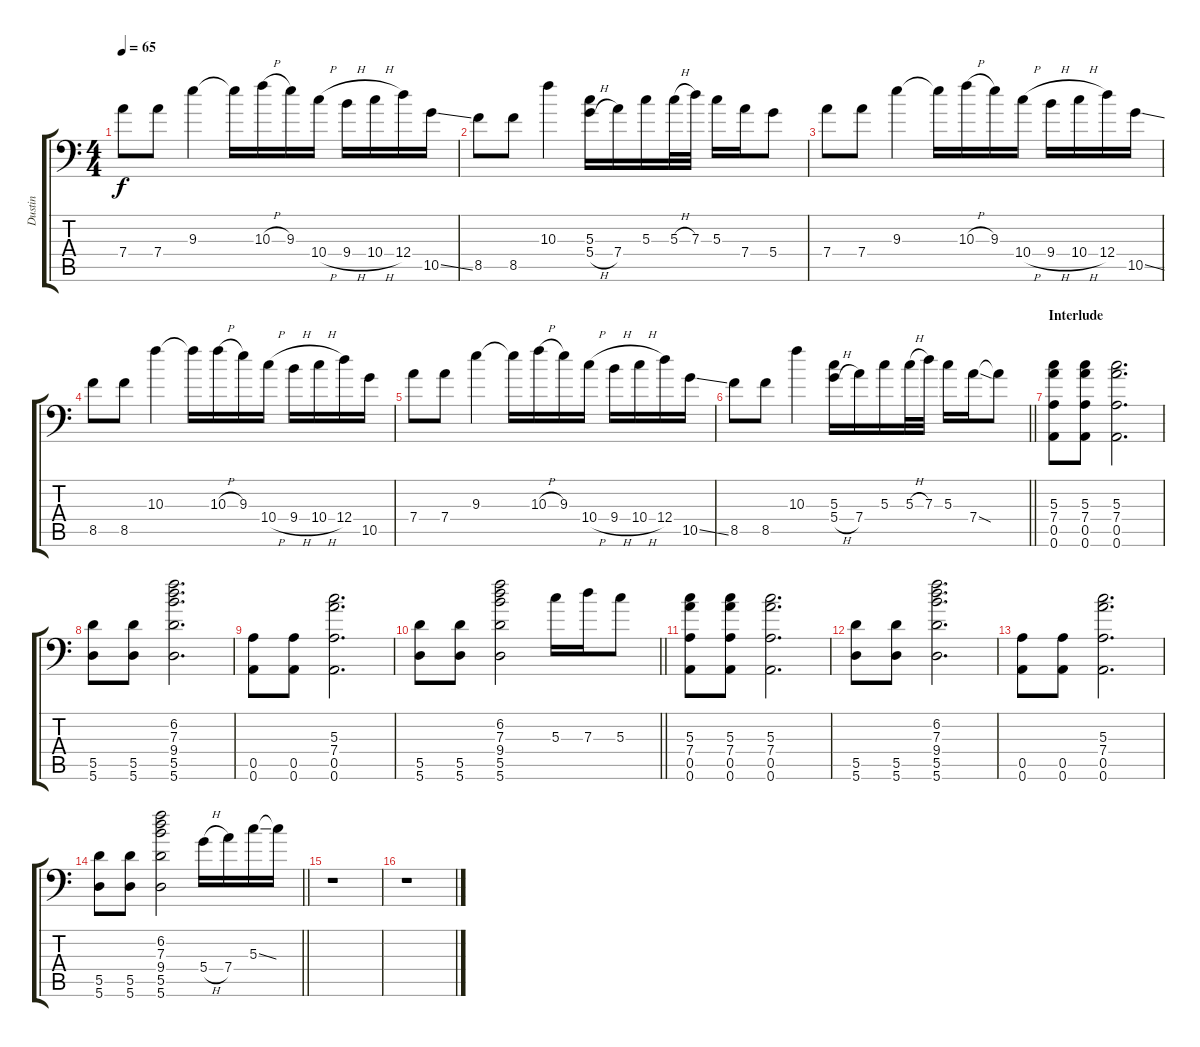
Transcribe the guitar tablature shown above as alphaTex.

\track ("Dustin" "Dustin") {instrument distortionguitar}
\staff {score tabs}
\tuning (E4 B3 G3 D3 A2 A1) {hide}
\ts (4 4)
\tempo 65
\clef f4
\ks c
7.4.8{dy f} 7.4.8 9.3.4 9.3{t}.16 10.3{h}.16 9.3.16 10.4{h}.16 9.4{h}.16 10.4{h}.16 12.4.16 10.5{ss}.16 |
8.5.8 8.5.8 10.3.4 (5.3 5.4{h}).16 7.4.16 5.3.16 5.3{h}.32 7.3.32 5.3.16 7.4.16 5.4.8 |
7.4.8 7.4.8 9.3.4 9.3{t}.16 10.3{h}.16 9.3.16 10.4{h}.16 9.4{h}.16 10.4{h}.16 12.4.16 10.5{ss}.16 |
8.5.8 8.5.8 10.3.4 10.3{t}.16 10.3{h}.16 9.3.16 10.4{h}.16 9.4{h}.16 10.4{h}.16 12.4.16 10.5.16 |
7.4.8 7.4.8 9.3.4 9.3{t}.16 10.3{h}.16 9.3.16 10.4{h}.16 9.4{h}.16 10.4{h}.16 12.4.16 10.5{ss}.16 |
\barLineRight lightlight
8.5.8 8.5.8 10.3.4 (5.3 5.4{h}).16 7.4.16 5.3.16 5.3{h}.32 7.3.32 5.3.16 7.4{sod}.16 7.4{t}.8 |
\section ("" "Interlude")
(5.3 7.4 0.5 0.6).8 (5.3 7.4 0.5 0.6).8 (5.3 7.4 0.5 0.6).2{d} |
(5.5 5.6).8 (5.5 5.6).8 (6.2 7.3 9.4 5.5 5.6).2{d} |
(0.5 0.6).8 (0.5 0.6).8 (5.3 7.4 0.5 0.6).2{d} |
\barLineRight lightlight
(5.5 5.6).8 (5.5 5.6).8 (6.2 7.3 9.4 5.5 5.6).2 5.3.16 7.3.16 5.3.8 |
\section ("" "")
(5.3 7.4 0.5 0.6).8 (5.3 7.4 0.5 0.6).8 (5.3 7.4 0.5 0.6).2{d} |
(5.5 5.6).8 (5.5 5.6).8 (6.2 7.3 9.4 5.5 5.6).2{d} |
(0.5 0.6).8 (0.5 0.6).8 (5.3 7.4 0.5 0.6).2{d} |
\barLineRight lightlight
(5.5 5.6).8 (5.5 5.6).8 (6.2 7.3 9.4 5.5 5.6).2 5.4{h}.16 7.4.16 5.3{ss}.16 5.3{t}.16 |
r.1 |
r.1
